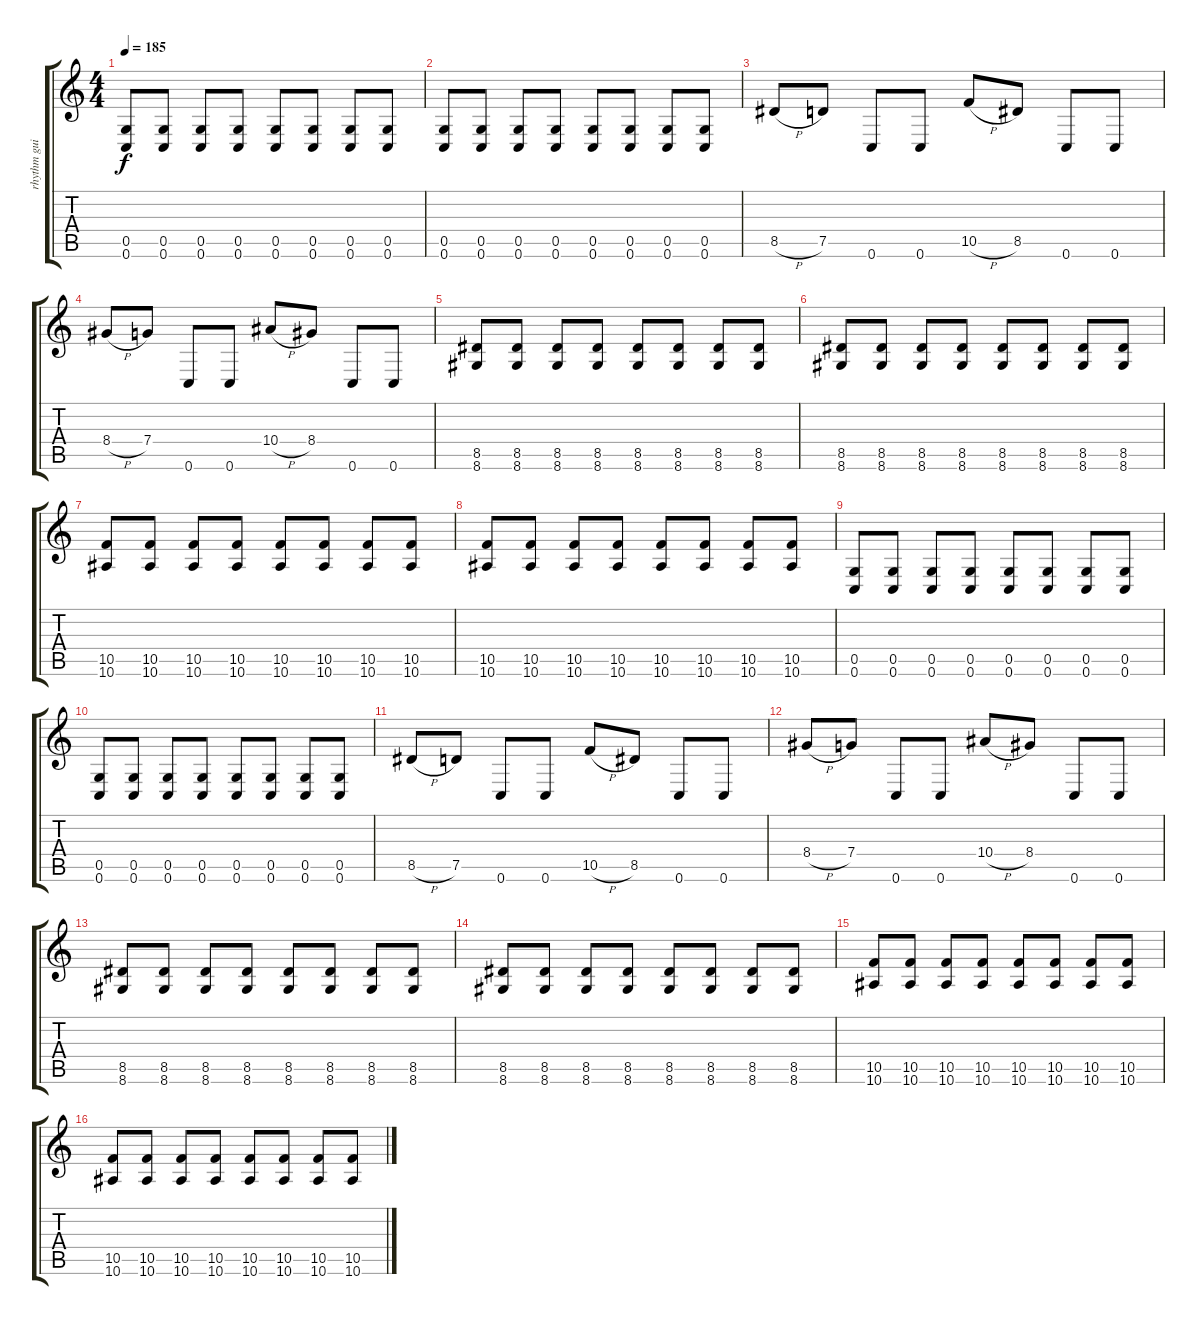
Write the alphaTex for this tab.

\track ("rhythm guitar" "rhythm gui") {instrument distortionguitar}
\staff {score tabs}
\tuning (D4 A3 F3 C3 G2 C2) {hide}
\ts (4 4)
\tempo 185
\clef g2
\ks c
(0.5 0.6).8{dy f} (0.5 0.6).8 (0.5 0.6).8 (0.5 0.6).8 (0.5 0.6).8 (0.5 0.6).8 (0.5 0.6).8 (0.5 0.6).8 |
(0.5 0.6).8 (0.5 0.6).8 (0.5 0.6).8 (0.5 0.6).8 (0.5 0.6).8 (0.5 0.6).8 (0.5 0.6).8 (0.5 0.6).8 |
8.5{h}.8 7.5.8 0.6.8 0.6.8 10.5{h}.8 8.5.8 0.6.8 0.6.8 |
8.4{h}.8 7.4.8 0.6.8 0.6.8 10.4{h}.8 8.4.8 0.6.8 0.6.8 |
(8.5 8.6).8 (8.5 8.6).8 (8.5 8.6).8 (8.5 8.6).8 (8.5 8.6).8 (8.5 8.6).8 (8.5 8.6).8 (8.5 8.6).8 |
(8.5 8.6).8 (8.5 8.6).8 (8.5 8.6).8 (8.5 8.6).8 (8.5 8.6).8 (8.5 8.6).8 (8.5 8.6).8 (8.5 8.6).8 |
(10.5 10.6).8 (10.5 10.6).8 (10.5 10.6).8 (10.5 10.6).8 (10.5 10.6).8 (10.5 10.6).8 (10.5 10.6).8 (10.5 10.6).8 |
(10.5 10.6).8 (10.5 10.6).8 (10.5 10.6).8 (10.5 10.6).8 (10.5 10.6).8 (10.5 10.6).8 (10.5 10.6).8 (10.5 10.6).8 |
(0.5 0.6).8 (0.5 0.6).8 (0.5 0.6).8 (0.5 0.6).8 (0.5 0.6).8 (0.5 0.6).8 (0.5 0.6).8 (0.5 0.6).8 |
(0.5 0.6).8 (0.5 0.6).8 (0.5 0.6).8 (0.5 0.6).8 (0.5 0.6).8 (0.5 0.6).8 (0.5 0.6).8 (0.5 0.6).8 |
8.5{h}.8 7.5.8 0.6.8 0.6.8 10.5{h}.8 8.5.8 0.6.8 0.6.8 |
8.4{h}.8 7.4.8 0.6.8 0.6.8 10.4{h}.8 8.4.8 0.6.8 0.6.8 |
(8.5 8.6).8 (8.5 8.6).8 (8.5 8.6).8 (8.5 8.6).8 (8.5 8.6).8 (8.5 8.6).8 (8.5 8.6).8 (8.5 8.6).8 |
(8.5 8.6).8 (8.5 8.6).8 (8.5 8.6).8 (8.5 8.6).8 (8.5 8.6).8 (8.5 8.6).8 (8.5 8.6).8 (8.5 8.6).8 |
(10.5 10.6).8 (10.5 10.6).8 (10.5 10.6).8 (10.5 10.6).8 (10.5 10.6).8 (10.5 10.6).8 (10.5 10.6).8 (10.5 10.6).8 |
(10.5 10.6).8 (10.5 10.6).8 (10.5 10.6).8 (10.5 10.6).8 (10.5 10.6).8 (10.5 10.6).8 (10.5 10.6).8 (10.5 10.6).8
